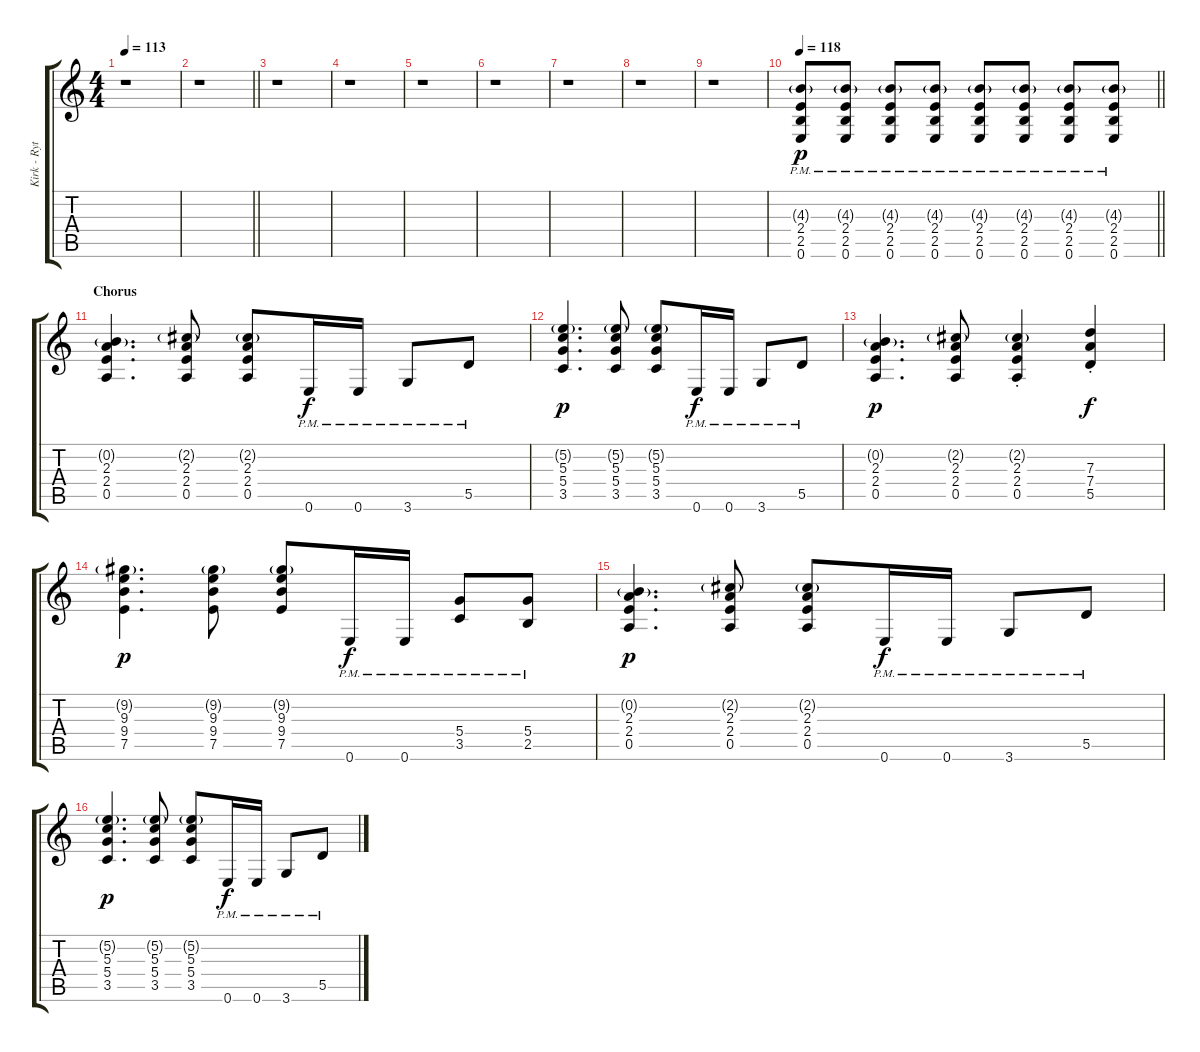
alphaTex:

\track ("Kirk - Rythme Distortion" "Kirk - Ryt") {instrument distortionguitar}
\staff {score tabs}
\tuning (E4 B3 G3 D3 A2 E2) {hide}
\ts (4 4)
\tempo 113
\clef g2
\ks c
r.1{dy p} |
\barLineRight lightlight
r.1 |
r.1 |
r.1 |
r.1 |
r.1 |
r.1 |
r.1 |
r.1 |
\tempo 118
\barLineRight lightlight
(4.3{g} 2.4 2.5{pm} 0.6{pm}).8 (4.3{g} 2.4 2.5{pm} 0.6{pm}).8 (4.3{g} 2.4 2.5{pm} 0.6{pm}).8 (4.3{g} 2.4 2.5{pm} 0.6{pm}).8 (4.3{g} 2.4 2.5{pm} 0.6{pm}).8 (4.3{g} 2.4 2.5{pm} 0.6{pm}).8 (4.3{g} 2.4 2.5{pm} 0.6{pm}).8 (4.3{g} 2.4 2.5{pm} 0.6{pm}).8 |
\section ("" "Chorus")
(0.2{g} 2.3 2.4 0.5).4{d} (2.2{g} 2.3 2.4 0.5).8 (2.2{g} 2.3 2.4 0.5).8 0.6{pm}.16{dy f} 0.6{pm}.16 3.6{pm}.8 5.5{pm}.8 |
(5.2{g} 5.3 5.4 3.5).4{d dy p} (5.2{g} 5.3 5.4 3.5).8 (5.2{g} 5.3 5.4 3.5).8 0.6{pm}.16{dy f} 0.6{pm}.16 3.6{pm}.8 5.5{pm}.8 |
(0.2{g} 2.3 2.4 0.5).4{d dy p} (2.2{g} 2.3 2.4 0.5).8 (2.2{g st} 2.3{st} 2.4{st} 0.5{st}).4 (7.3{st} 7.4{st} 5.5{st}).4{dy f} |
(9.2{g} 9.3 9.4 7.5).4{d dy p} (9.2{g} 9.3 9.4 7.5).8 (9.2{g} 9.3 9.4 7.5).8 0.6{pm}.16{dy f} 0.6{pm}.16 (5.4{pm} 3.5{pm}).8 (5.4{pm} 2.5{pm}).8 |
(0.2{g} 2.3 2.4 0.5).4{d dy p} (2.2{g} 2.3 2.4 0.5).8 (2.2{g} 2.3 2.4 0.5).8 0.6{pm}.16{dy f} 0.6{pm}.16 3.6{pm}.8 5.5{pm}.8 |
(5.2{g} 5.3 5.4 3.5).4{d dy p} (5.2{g} 5.3 5.4 3.5).8 (5.2{g} 5.3 5.4 3.5).8 0.6{pm}.16{dy f} 0.6{pm}.16 3.6{pm}.8 5.5{pm}.8
